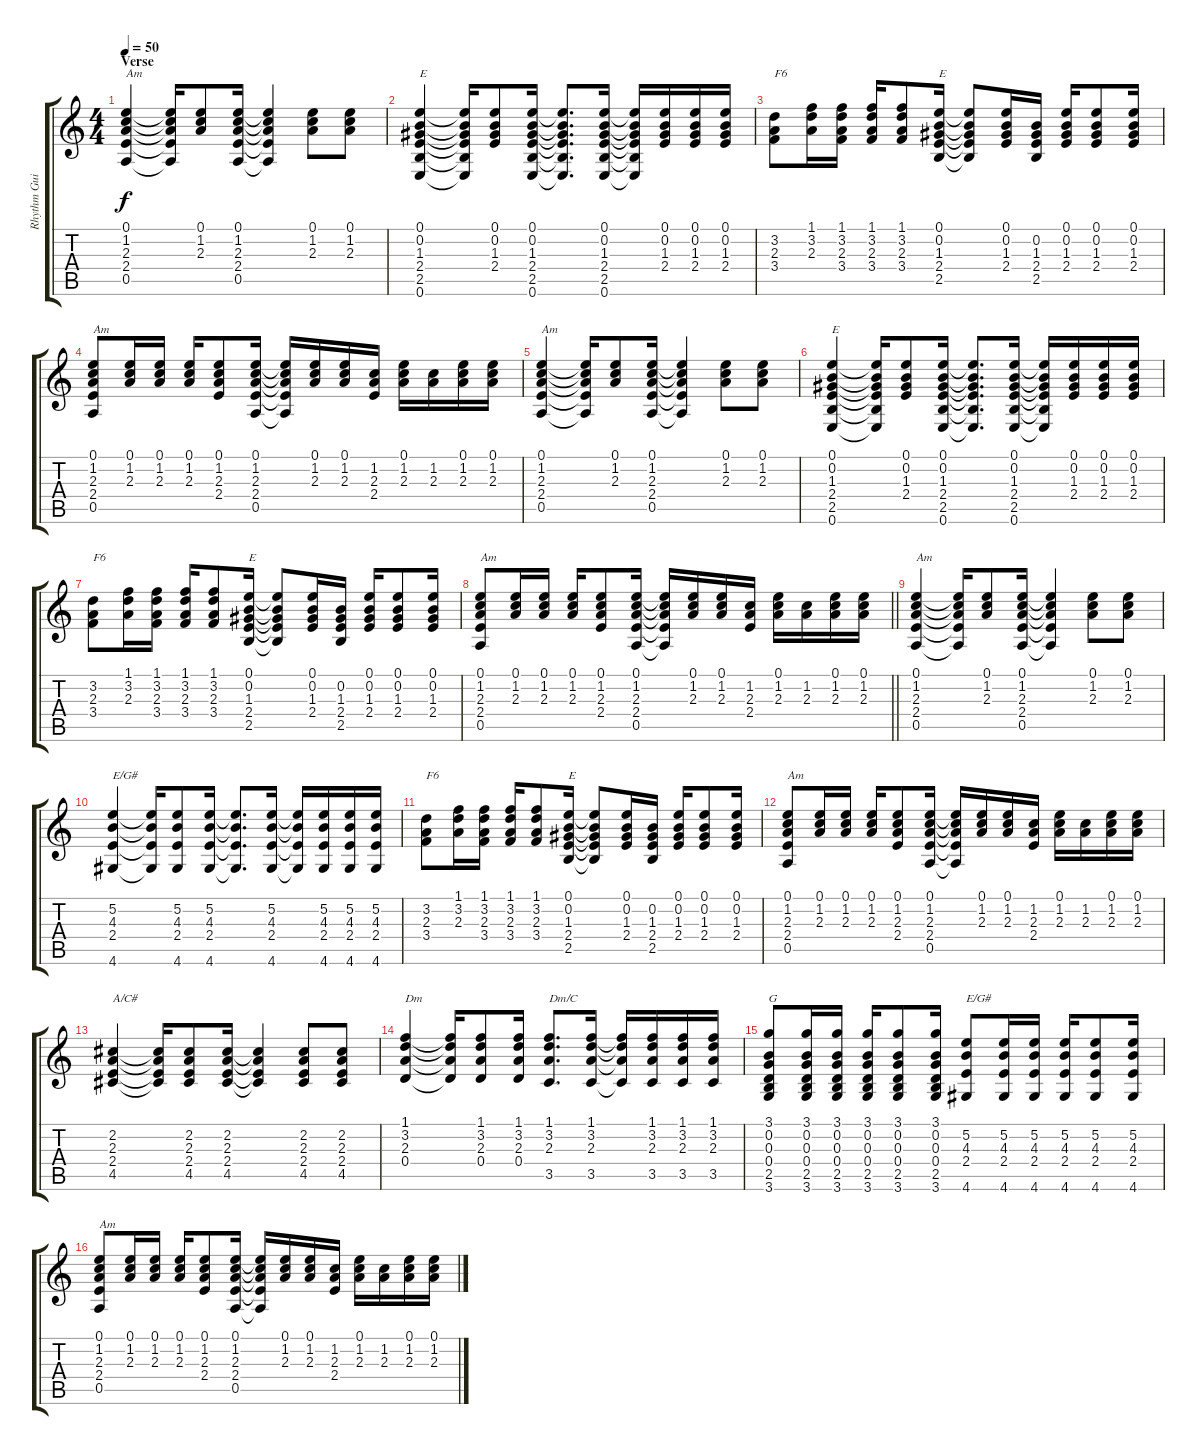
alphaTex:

\track ("Rhythm Guitar" "Rhythm Gui") {instrument acousticguitarnylon}
\staff {score tabs}
\tuning (E4 B3 G3 D3 A2 E2) {hide}
\ts (4 4)
\section ("" "Verse")
\tempo 50
\clef g2
\ks c
(0.1 1.2 2.3 2.4 0.5).4{txt "Am" dy f} (0.1{t} 1.2{t} 2.3{t} 2.4{t} 0.5{t}).16 (0.1 1.2 2.3).8 (0.1 1.2 2.3 2.4 0.5).16 (0.1{t} 1.2{t} 2.3{t} 2.4{t} 0.5{t}).4 (0.1 1.2 2.3).8 (0.1 1.2 2.3).8 |
(0.1 0.2 1.3 2.4 2.5 0.6).4{txt "E"} (0.1{t} 0.2{t} 1.3{t} 2.4{t} 2.5{t} 0.6{t}).16 (0.1 0.2 1.3 2.4).8 (0.1 0.2 1.3 2.4 2.5 0.6).16 (0.1{t} 0.2{t} 1.3{t} 2.4{t} 2.5{t} 0.6{t}).8{d} (0.1 0.2 1.3 2.4 2.5 0.6).16 (0.1{t} 0.2{t} 1.3{t} 2.4{t} 2.5{t} 0.6{t}).16 (0.1 0.2 1.3 2.4).16 (0.1 0.2 1.3 2.4).16 (0.1 0.2 1.3 2.4).16 |
(3.2 2.3 3.4).8{txt "F6"} (1.1 3.2 2.3).16 (1.1 3.2 2.3 3.4).16 (1.1 3.2 2.3 3.4).16 (1.1 3.2 2.3 3.4).8 (0.1 0.2 1.3 2.4 2.5).16{txt "E"} (0.1{t} 0.2{t} 1.3{t} 2.4{t} 2.5{t}).8 (0.1 0.2 1.3 2.4).16 (0.2 1.3 2.4 2.5).16 (0.1 0.2 1.3 2.4).16 (0.1 0.2 1.3 2.4).8 (0.1 0.2 1.3 2.4).16 |
(0.1 1.2 2.3 2.4 0.5).8{txt "Am"} (0.1 1.2 2.3).16 (0.1 1.2 2.3).16 (0.1 1.2 2.3).16 (0.1 1.2 2.3 2.4).8 (0.1 1.2 2.3 2.4 0.5).16 (0.1{t} 1.2{t} 2.3{t} 2.4{t} 0.5{t}).16 (0.1 1.2 2.3).16 (0.1 1.2 2.3).16 (1.2 2.3 2.4).16 (0.1 1.2 2.3).16 (1.2 2.3).16 (0.1 1.2 2.3).16 (0.1 1.2 2.3).16 |
(0.1 1.2 2.3 2.4 0.5).4{txt "Am"} (0.1{t} 1.2{t} 2.3{t} 2.4{t} 0.5{t}).16 (0.1 1.2 2.3).8 (0.1 1.2 2.3 2.4 0.5).16 (0.1{t} 1.2{t} 2.3{t} 2.4{t} 0.5{t}).4 (0.1 1.2 2.3).8 (0.1 1.2 2.3).8 |
(0.1 0.2 1.3 2.4 2.5 0.6).4{txt "E"} (0.1{t} 0.2{t} 1.3{t} 2.4{t} 2.5{t} 0.6{t}).16 (0.1 0.2 1.3 2.4).8 (0.1 0.2 1.3 2.4 2.5 0.6).16 (0.1{t} 0.2{t} 1.3{t} 2.4{t} 2.5{t} 0.6{t}).8{d} (0.1 0.2 1.3 2.4 2.5 0.6).16 (0.1{t} 0.2{t} 1.3{t} 2.4{t} 2.5{t} 0.6{t}).16 (0.1 0.2 1.3 2.4).16 (0.1 0.2 1.3 2.4).16 (0.1 0.2 1.3 2.4).16 |
(3.2 2.3 3.4).8{txt "F6"} (1.1 3.2 2.3).16 (1.1 3.2 2.3 3.4).16 (1.1 3.2 2.3 3.4).16 (1.1 3.2 2.3 3.4).8 (0.1 0.2 1.3 2.4 2.5).16{txt "E"} (0.1{t} 0.2{t} 1.3{t} 2.4{t} 2.5{t}).8 (0.1 0.2 1.3 2.4).16 (0.2 1.3 2.4 2.5).16 (0.1 0.2 1.3 2.4).16 (0.1 0.2 1.3 2.4).8 (0.1 0.2 1.3 2.4).16 |
\barLineRight lightlight
(0.1 1.2 2.3 2.4 0.5).8{txt "Am"} (0.1 1.2 2.3).16 (0.1 1.2 2.3).16 (0.1 1.2 2.3).16 (0.1 1.2 2.3 2.4).8 (0.1 1.2 2.3 2.4 0.5).16 (0.1{t} 1.2{t} 2.3{t} 2.4{t} 0.5{t}).16 (0.1 1.2 2.3).16 (0.1 1.2 2.3).16 (1.2 2.3 2.4).16 (0.1 1.2 2.3).16 (1.2 2.3).16 (0.1 1.2 2.3).16 (0.1 1.2 2.3).16 |
(0.1 1.2 2.3 2.4 0.5).4{txt "Am"} (0.1{t} 1.2{t} 2.3{t} 2.4{t} 0.5{t}).16 (0.1 1.2 2.3).8 (0.1 1.2 2.3 2.4 0.5).16 (0.1{t} 1.2{t} 2.3{t} 2.4{t} 0.5{t}).4 (0.1 1.2 2.3).8 (0.1 1.2 2.3).8 |
(5.2 4.3 2.4 4.6).4{txt "E/G#"} (5.2{t} 4.3{t} 2.4{t} 4.6{t}).16 (5.2 4.3 2.4 4.6).8 (5.2 4.3 2.4 4.6).16 (5.2{t} 4.3{t} 2.4{t} 4.6{t}).8{d} (5.2 4.3 2.4 4.6).16 (5.2{t} 4.3{t} 2.4{t} 4.6{t}).16 (5.2 4.3 2.4 4.6).16 (5.2 4.3 2.4 4.6).16 (5.2 4.3 2.4 4.6).16 |
(3.2 2.3 3.4).8{txt "F6"} (1.1 3.2 2.3).16 (1.1 3.2 2.3 3.4).16 (1.1 3.2 2.3 3.4).16 (1.1 3.2 2.3 3.4).8 (0.1 0.2 1.3 2.4 2.5).16{txt "E"} (0.1{t} 0.2{t} 1.3{t} 2.4{t} 2.5{t}).8 (0.1 0.2 1.3 2.4).16 (0.2 1.3 2.4 2.5).16 (0.1 0.2 1.3 2.4).16 (0.1 0.2 1.3 2.4).8 (0.1 0.2 1.3 2.4).16 |
(0.1 1.2 2.3 2.4 0.5).8{txt "Am"} (0.1 1.2 2.3).16 (0.1 1.2 2.3).16 (0.1 1.2 2.3).16 (0.1 1.2 2.3 2.4).8 (0.1 1.2 2.3 2.4 0.5).16 (0.1{t} 1.2{t} 2.3{t} 2.4{t} 0.5{t}).16 (0.1 1.2 2.3).16 (0.1 1.2 2.3).16 (1.2 2.3 2.4).16 (0.1 1.2 2.3).16 (1.2 2.3).16 (0.1 1.2 2.3).16 (0.1 1.2 2.3).16 |
(2.2 2.3 2.4 4.5).4{txt "A/C#"} (2.2{t} 2.3{t} 2.4{t} 4.5{t}).16 (2.2 2.3 2.4 4.5).8 (2.2 2.3 2.4 4.5).16 (2.2{t} 2.3{t} 2.4{t} 4.5{t}).4 (2.2 2.3 2.4 4.5).8 (2.2 2.3 2.4 4.5).8 |
(1.1 3.2 2.3 0.4).4{txt "Dm"} (1.1{t} 3.2{t} 2.3{t} 0.4{t}).16 (1.1 3.2 2.3 0.4).8 (1.1 3.2 2.3 0.4).16 (1.1 3.2 2.3 3.5).8{d txt "Dm/C"} (1.1 3.2 2.3 3.5).16 (1.1{t} 3.2{t} 2.3{t} 3.5{t}).16 (1.1 3.2 2.3 3.5).16 (1.1 3.2 2.3 3.5).16 (1.1 3.2 2.3 3.5).16 |
(3.1 0.2 0.3 0.4 2.5 3.6).8{txt "G"} (3.1 0.2 0.3 0.4 2.5 3.6).16 (3.1 0.2 0.3 0.4 2.5 3.6).16 (3.1 0.2 0.3 0.4 2.5 3.6).16 (3.1 0.2 0.3 0.4 2.5 3.6).8 (3.1 0.2 0.3 0.4 2.5 3.6).16 (5.2 4.3 2.4 4.6).8{txt "E/G#"} (5.2 4.3 2.4 4.6).16 (5.2 4.3 2.4 4.6).16 (5.2 4.3 2.4 4.6).16 (5.2 4.3 2.4 4.6).8 (5.2 4.3 2.4 4.6).16 |
(0.1 1.2 2.3 2.4 0.5).8{txt "Am"} (0.1 1.2 2.3).16 (0.1 1.2 2.3).16 (0.1 1.2 2.3).16 (0.1 1.2 2.3 2.4).8 (0.1 1.2 2.3 2.4 0.5).16 (0.1{t} 1.2{t} 2.3{t} 2.4{t} 0.5{t}).16 (0.1 1.2 2.3).16 (0.1 1.2 2.3).16 (1.2 2.3 2.4).16 (0.1 1.2 2.3).16 (1.2 2.3).16 (0.1 1.2 2.3).16 (0.1 1.2 2.3).16
